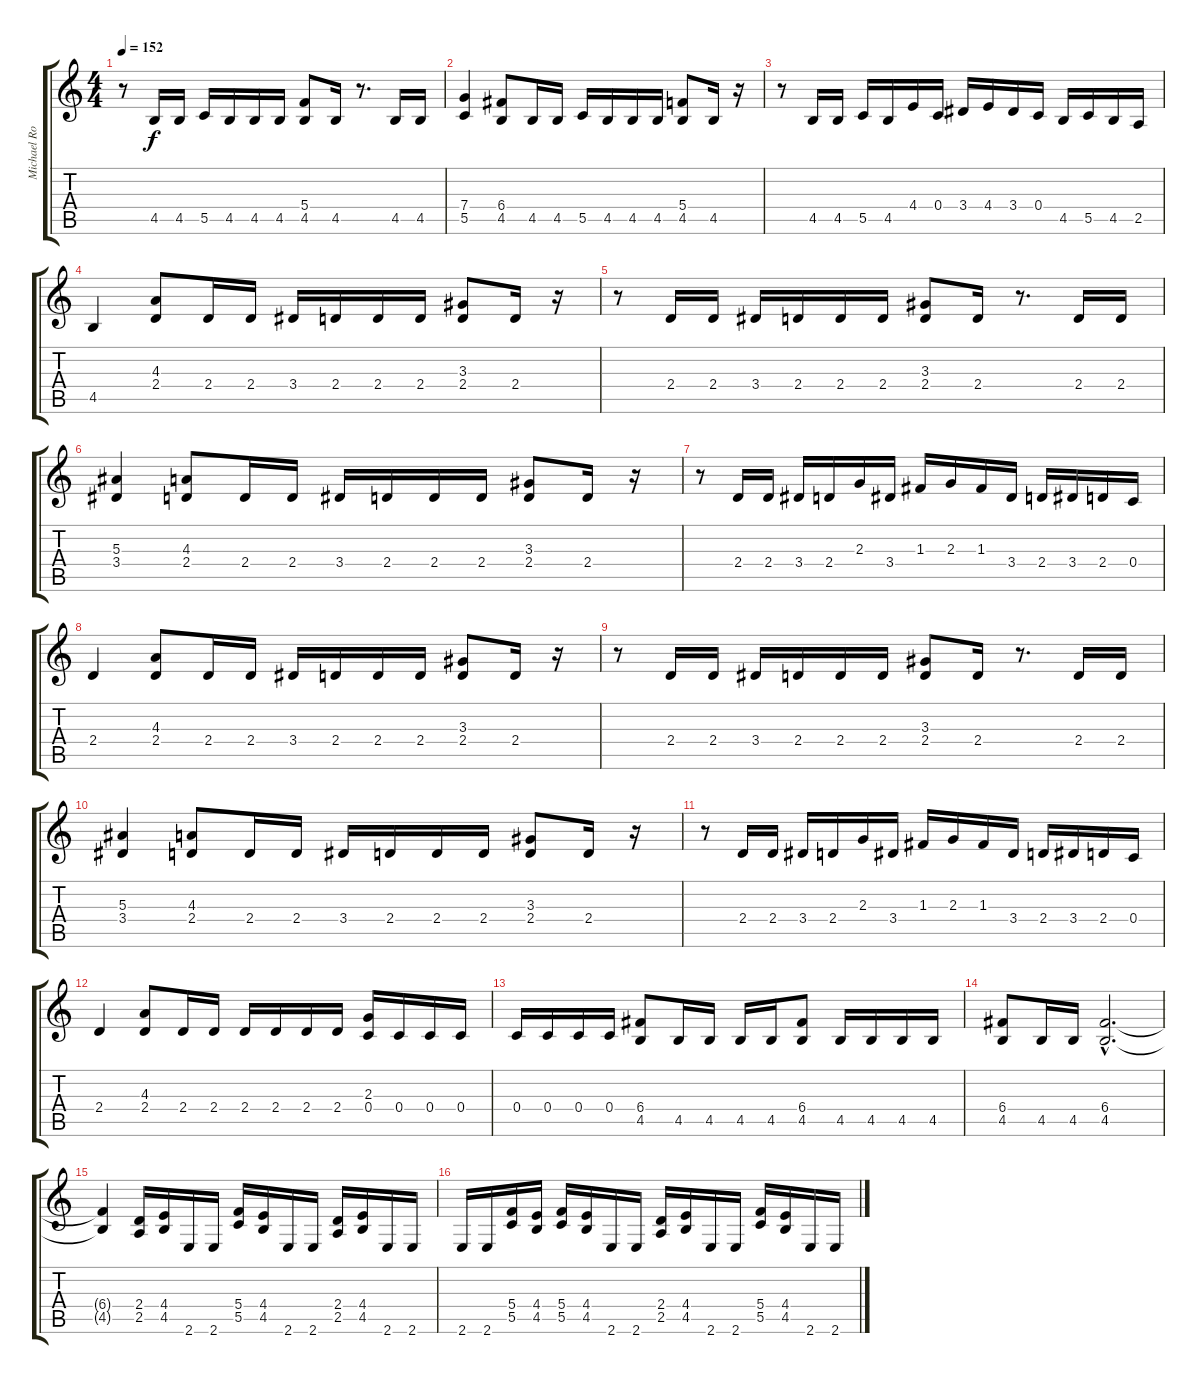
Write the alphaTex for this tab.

\track ("Michael Romeo" "Michael Ro") {instrument distortionguitar}
\staff {score tabs}
\tuning (D4 A3 F3 C3 G2 D2) {hide}
\ts (4 4)
\tempo 152
\clef g2
\ks c
r.8{dy f} 4.5.16 4.5.16 5.5.16 4.5.16 4.5.16 4.5.16 (5.4 4.5).8 4.5.16 r.8{d} 4.5.16 4.5.16 |
(7.4 5.5).4 (6.4 4.5).8 4.5.16 4.5.16 5.5.16 4.5.16 4.5.16 4.5.16 (5.4 4.5).8 4.5.16 r.16 |
r.8 4.5.16 4.5.16 5.5.16 4.5.16 4.4.16 0.4.16 3.4.16 4.4.16 3.4.16 0.4.16 4.5.16 5.5.16 4.5.16 2.5.16 |
4.5.4 (4.3 2.4).8 2.4.16 2.4.16 3.4.16 2.4.16 2.4.16 2.4.16 (3.3 2.4).8 2.4.16 r.16 |
r.8 2.4.16 2.4.16 3.4.16 2.4.16 2.4.16 2.4.16 (3.3 2.4).8 2.4.16 r.8{d} 2.4.16 2.4.16 |
(5.3 3.4).4 (4.3 2.4).8 2.4.16 2.4.16 3.4.16 2.4.16 2.4.16 2.4.16 (3.3 2.4).8 2.4.16 r.16 |
r.8 2.4.16 2.4.16 3.4.16 2.4.16 2.3.16 3.4.16 1.3.16 2.3.16 1.3.16 3.4.16 2.4.16 3.4.16 2.4.16 0.4.16 |
2.4.4 (4.3 2.4).8 2.4.16 2.4.16 3.4.16 2.4.16 2.4.16 2.4.16 (3.3 2.4).8 2.4.16 r.16 |
r.8 2.4.16 2.4.16 3.4.16 2.4.16 2.4.16 2.4.16 (3.3 2.4).8 2.4.16 r.8{d} 2.4.16 2.4.16 |
(5.3 3.4).4 (4.3 2.4).8 2.4.16 2.4.16 3.4.16 2.4.16 2.4.16 2.4.16 (3.3 2.4).8 2.4.16 r.16 |
r.8 2.4.16 2.4.16 3.4.16 2.4.16 2.3.16 3.4.16 1.3.16 2.3.16 1.3.16 3.4.16 2.4.16 3.4.16 2.4.16 0.4.16 |
2.4.4 (4.3 2.4).8 2.4.16 2.4.16 2.4.16 2.4.16 2.4.16 2.4.16 (2.3 0.4).16 0.4.16 0.4.16 0.4.16 |
0.4.16 0.4.16 0.4.16 0.4.16 (6.4 4.5).8 4.5.16 4.5.16 4.5.16 4.5.16 (6.4 4.5).8 4.5.16 4.5.16 4.5.16 4.5.16 |
(6.4 4.5).8 4.5.16 4.5.16 (6.4{hac} 4.5{hac}).2{d} |
(6.4{t} 4.5{t}).4 (2.4 2.5).16 (4.4 4.5).16 2.6.16 2.6.16 (5.4 5.5).16 (4.4 4.5).16 2.6.16 2.6.16 (2.4 2.5).16 (4.4 4.5).16 2.6.16 2.6.16 |
2.6.16 2.6.16 (5.4 5.5).16 (4.4 4.5).16 (5.4 5.5).16 (4.4 4.5).16 2.6.16 2.6.16 (2.4 2.5).16 (4.4 4.5).16 2.6.16 2.6.16 (5.4 5.5).16 (4.4 4.5).16 2.6.16 2.6.16
